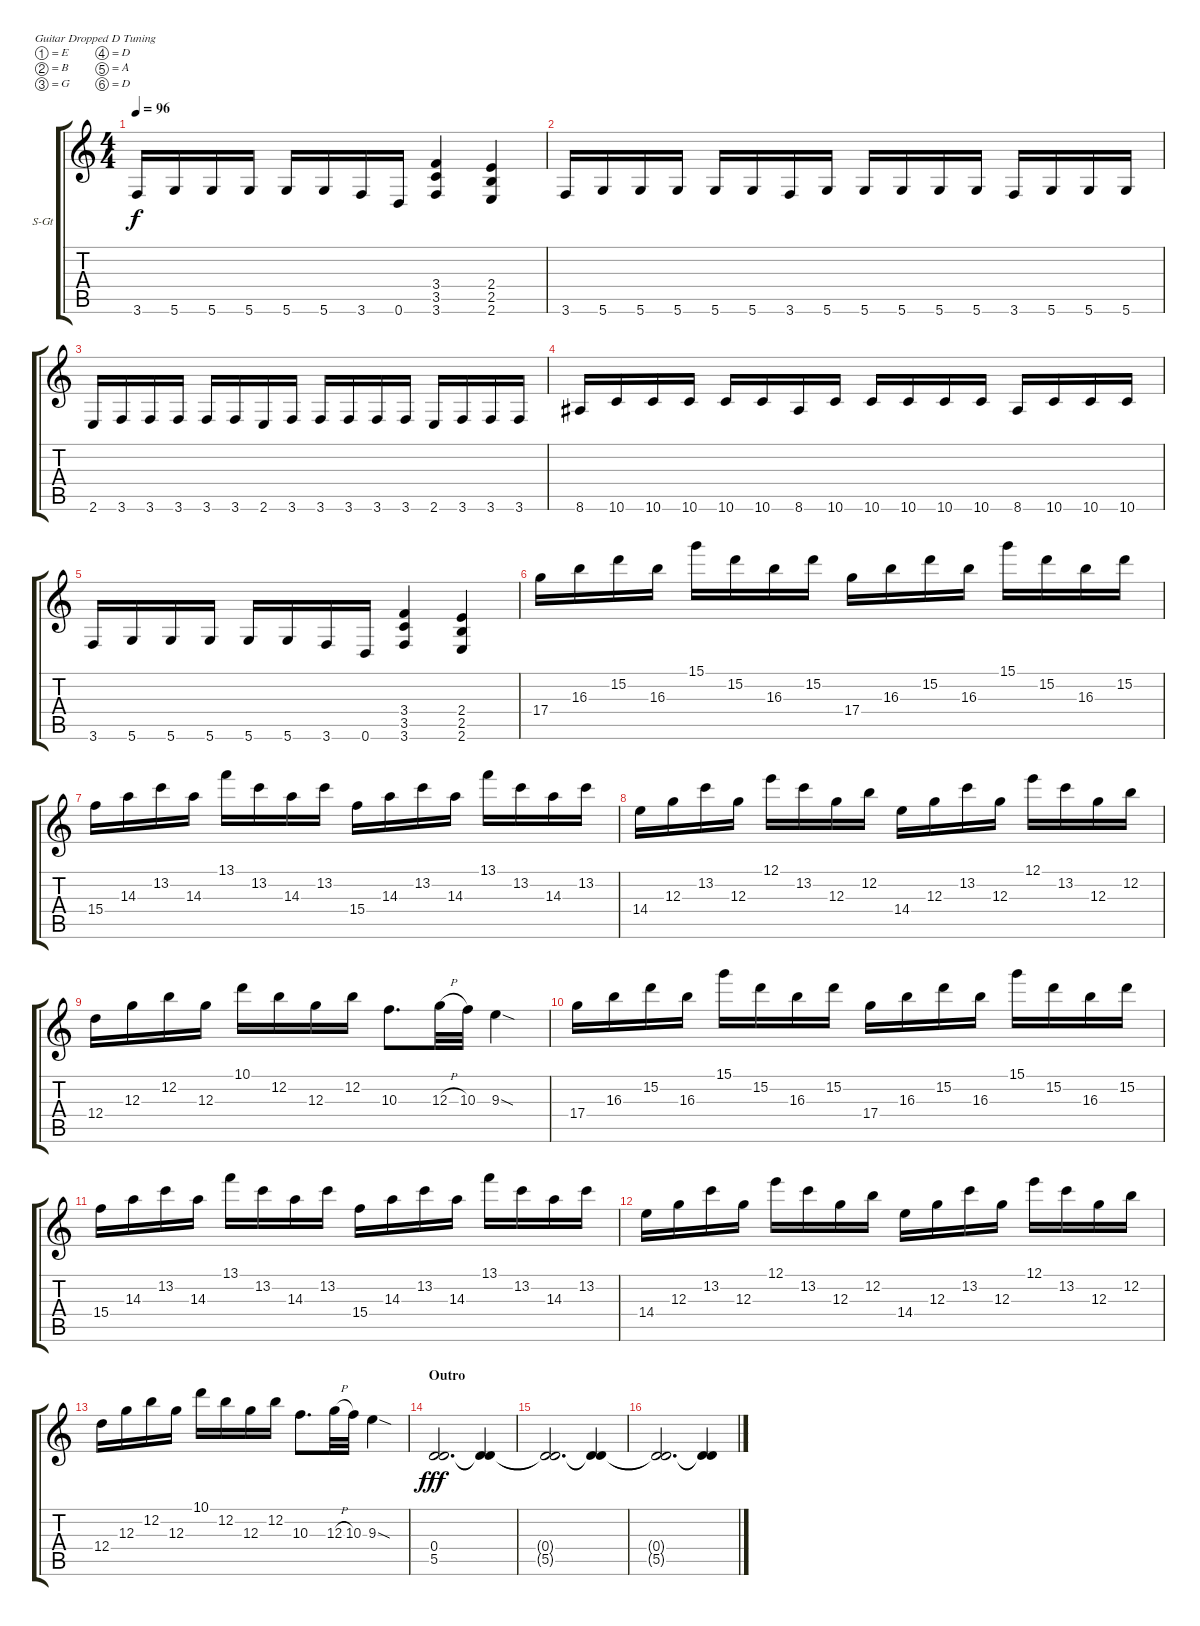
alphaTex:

\defaultSystemsLayout 4
\bracketExtendMode groupsimilarinstruments
\firstSystemTrackNameOrientation horizontal
\otherSystemsTrackNameOrientation horizontal
\track ("Bellamy Guitar" "S-Gt") {instrument acousticguitarsteel}
\staff {score tabs}
\tuning (E4 B3 G3 D3 A2 D2)
\ts (4 4)
\tempo 96
\clef g2
\ks c
3.6.16{dy f} 5.6.16 5.6.16 5.6.16 5.6.16 5.6.16 3.6.16 0.6.16 (3.6 3.5 3.4).4 (2.4 2.5 2.6).4 |
3.6.16 5.6.16 5.6.16 5.6.16 5.6.16 5.6.16 3.6.16 5.6.16 5.6.16 5.6.16 5.6.16 5.6.16 3.6.16 5.6.16 5.6.16 5.6.16 |
2.6.16 3.6.16 3.6.16 3.6.16 3.6.16 3.6.16 2.6.16 3.6.16 3.6.16 3.6.16 3.6.16 3.6.16 2.6.16 3.6.16 3.6.16 3.6.16 |
8.6.16 10.6.16 10.6.16 10.6.16 10.6.16 10.6.16 8.6.16 10.6.16 10.6.16 10.6.16 10.6.16 10.6.16 8.6.16 10.6.16 10.6.16 10.6.16 |
3.6.16 5.6.16 5.6.16 5.6.16 5.6.16 5.6.16 3.6.16 0.6.16 (3.6 3.5 3.4).4 (2.4 2.5 2.6).4 |
17.4.16 16.3.16 15.2.16 16.3.16 15.1.16 15.2.16 16.3.16 15.2.16 17.4.16 16.3.16 15.2.16 16.3.16 15.1.16 15.2.16 16.3.16 15.2.16 |
15.4.16 14.3.16 13.2.16 14.3.16 13.1.16 13.2.16 14.3.16 13.2.16 15.4.16 14.3.16 13.2.16 14.3.16 13.1.16 13.2.16 14.3.16 13.2.16 |
14.4.16 12.3.16 13.2.16 12.3.16 12.1.16 13.2.16 12.3.16 12.2.16 14.4.16 12.3.16 13.2.16 12.3.16 12.1.16 13.2.16 12.3.16 12.2.16 |
12.4.16 12.3.16 12.2.16 12.3.16 10.1.16 12.2.16 12.3.16 12.2.16 10.3.8{d} 12.3{h}.32 10.3.32 9.3{sod}.4 |
17.4.16 16.3.16 15.2.16 16.3.16 15.1.16 15.2.16 16.3.16 15.2.16 17.4.16 16.3.16 15.2.16 16.3.16 15.1.16 15.2.16 16.3.16 15.2.16 |
15.4.16 14.3.16 13.2.16 14.3.16 13.1.16 13.2.16 14.3.16 13.2.16 15.4.16 14.3.16 13.2.16 14.3.16 13.1.16 13.2.16 14.3.16 13.2.16 |
14.4.16 12.3.16 13.2.16 12.3.16 12.1.16 13.2.16 12.3.16 12.2.16 14.4.16 12.3.16 13.2.16 12.3.16 12.1.16 13.2.16 12.3.16 12.2.16 |
12.4.16 12.3.16 12.2.16 12.3.16 10.1.16 12.2.16 12.3.16 12.2.16 10.3.8{d} 12.3{h}.32 10.3.32 9.3{sod}.4 |
\section ("" "Outro")
(5.5 0.4).2{d dy fff} (5.5{t} 0.4{t}).4 |
(5.5{t} 0.4{t}).2{d} (5.5{t} 0.4{t}).4 |
(5.5{t} 0.4{t}).2{d} (5.5{t} 0.4{t}).4
